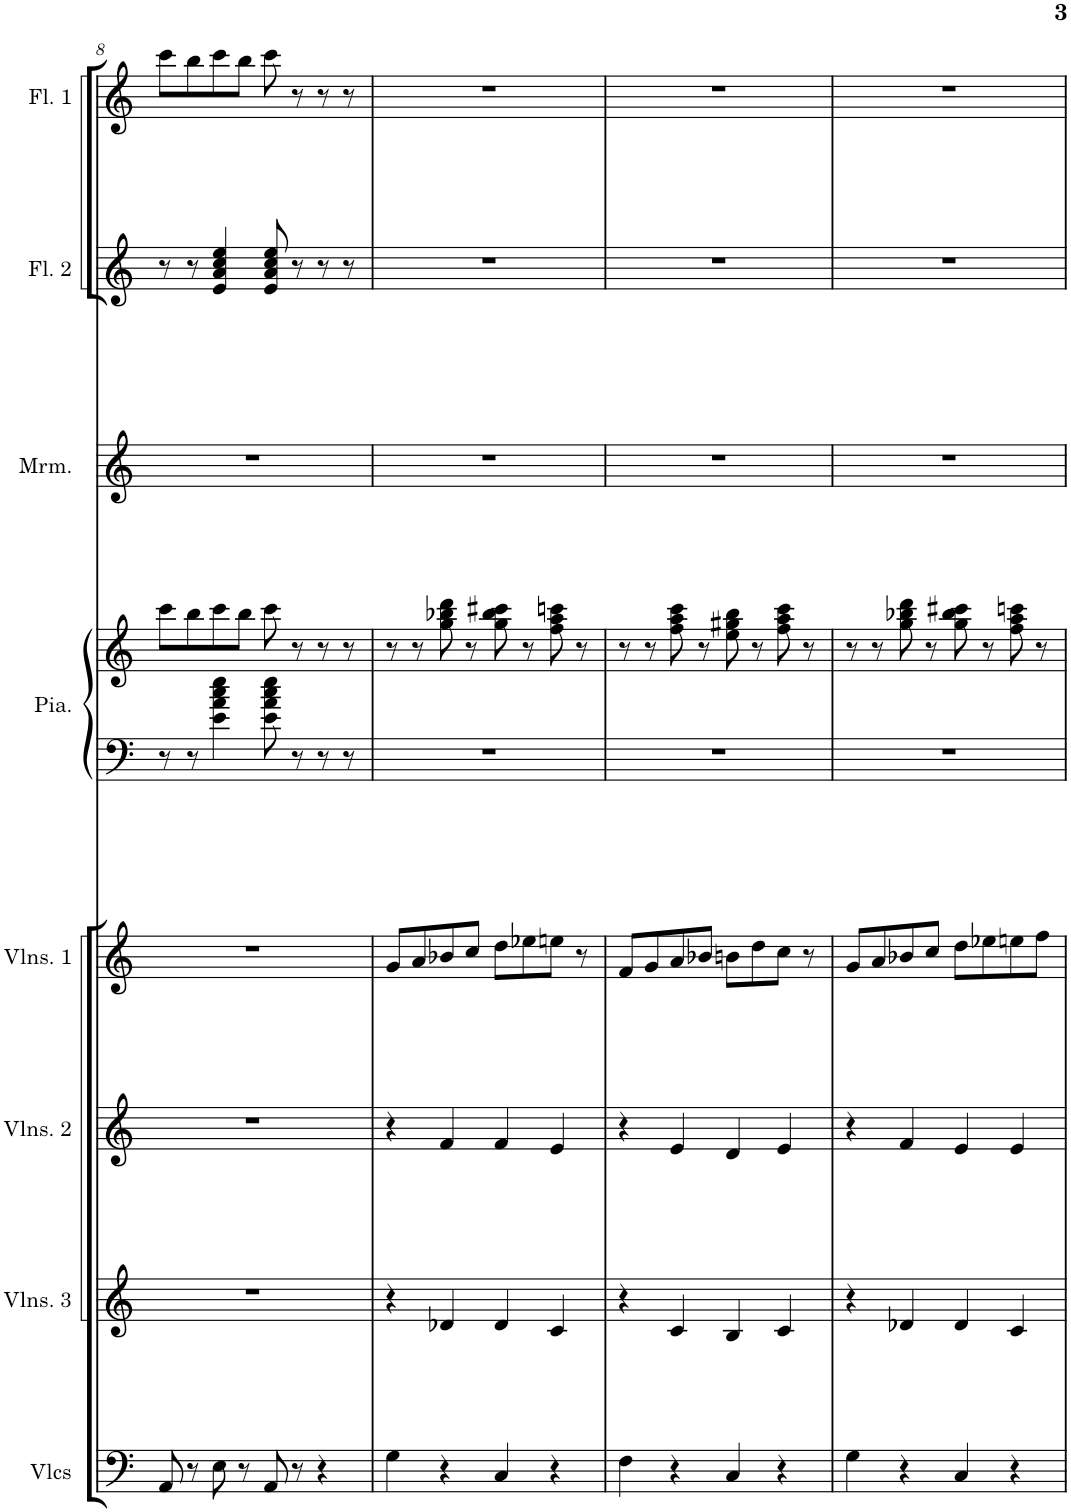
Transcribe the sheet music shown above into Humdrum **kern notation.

**kern	**kern	**kern	**kern	**kern	**kern	**kern	**kern	**kern
*part8	*part7	*part6	*part5	*part4	*part4	*part3	*part2	*part1
*staff9	*staff8	*staff7	*staff6	*staff5	*staff4	*staff3	*staff2	*staff1
*I"Cellos	*I"Violins 3	*I"Violins 2	*I"Violins 1	*I"Piano	*	*I"Marimba	*I"Flute 2	*I"Flute 1
*	*I'Vlns. 3	*I'Vlns. 2	*I'Vlns. 1	*I'Pia.	*	*I'Mrm.	*I'Fl. 2	*I'Fl. 1
!!LO:PB:g=z
*clefF4	*clefG2	*clefG2	*clefG2	*clefF4	*clefG2	*clefG2	*clefG2	*clefG2
*k[]	*k[]	*k[]	*k[]	*k[]	*k[]	*k[]	*k[]	*k[]
*M4/4	*M4/4	*M4/4	*M4/4	*M4/4	*M4/4	*M4/4	*M4/4	*M4/4
=8	=8	=8	=8	=8	=8	=8	=8	=8
8AA/	1r	1r	1r	8r	8ccc\L	1r	8r	8ccc\L
8r	.	.	.	8r	8bb\	.	8r	8bb\
8E\	.	.	.	4e\ 4a\ 4cc\ 4ee\	8ccc\	.	4e/ 4a/ 4cc/ 4ee/	8ccc\
8r	.	.	.	.	8bb\J	.	.	8bb\J
8AA/	.	.	.	8e\ 8a\ 8cc\ 8ee\	8ccc\	.	8e/ 8a/ 8cc/ 8ee/	8ccc\
8r	.	.	.	8r	8r	.	8r	8r
4r	.	.	.	8r	8r	.	8r	8r
.	.	.	.	8r	8r	.	8r	8r
=9	=9	=9	=9	=9	=9	=9	=9	=9
4G\	4r	4r	8g/L	1r	8r	1r	1r	1r
.	.	.	8a/	.	8r	.	.	.
4r	4d-X/	4f/	8b-X/	.	8gg\ 8bb-X\ 8ddd\	.	.	.
.	.	.	8cc/J	.	8r	.	.	.
4C/	4d-/	4f/	8dd\L	.	8gg\ 8bb-\ 8ccc#X\	.	.	.
.	.	.	8ee-X\	.	8r	.	.	.
4r	4c/	4e/	8een\J	.	8ff\ 8aa\ 8cccn\	.	.	.
.	.	.	8r	.	8r	.	.	.
=10	=10	=10	=10	=10	=10	=10	=10	=10
4F\	4r	4r	8f/L	1r	8r	1r	1r	1r
.	.	.	8g/	.	8r	.	.	.
4r	4c/	4e/	8a/	.	8ff\ 8aa\ 8ccc\	.	.	.
.	.	.	8b-X/J	.	8r	.	.	.
4C/	4B/	4d/	8bn\L	.	8ee\ 8gg#X\ 8bb\	.	.	.
.	.	.	8dd\	.	8r	.	.	.
4r	4c/	4e/	8cc\J	.	8ff\ 8aa\ 8ccc\	.	.	.
.	.	.	8r	.	8r	.	.	.
=11	=11	=11	=11	=11	=11	=11	=11	=11
4G\	4r	4r	8g/L	1r	8r	1r	1r	1r
.	.	.	8a/	.	8r	.	.	.
4r	4d-X/	4f/	8b-X/	.	8gg\ 8bb-X\ 8ddd\	.	.	.
.	.	.	8cc/J	.	8r	.	.	.
4C/	4d-/	4e/	8dd\L	.	8gg\ 8bb-\ 8ccc#X\	.	.	.
.	.	.	8ee-X\	.	8r	.	.	.
4r	4c/	4e/	8een\	.	8ff\ 8aa\ 8cccn\	.	.	.
.	.	.	8ff\J	.	8r	.	.	.
=	=	=	=	=	=	=	=	=
*-	*-	*-	*-	*-	*-	*-	*-	*-
